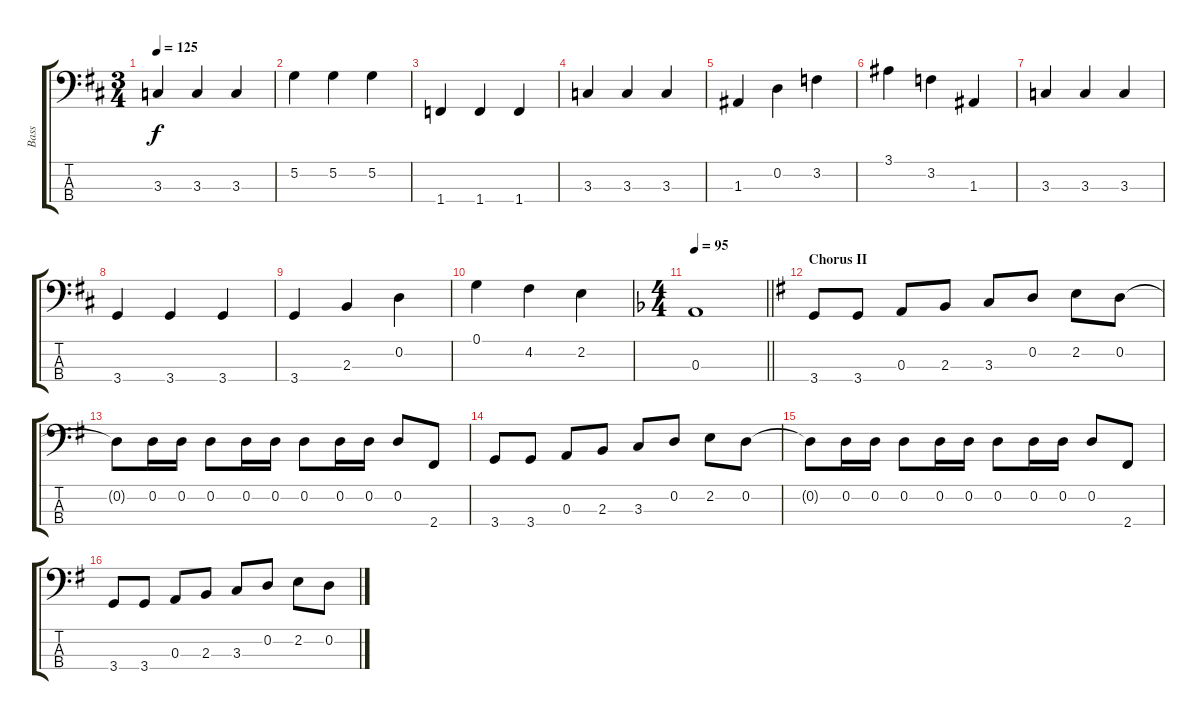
\track ("Bass" "Bass") {instrument electricbassfinger}
\staff {score tabs}
\tuning (G2 D2 A1 E1) {hide}
\ts (3 4)
\tempo 125
\clef f4
\ks d
3.3.4{dy f} 3.3.4 3.3.4 |
5.2.4 5.2.4 5.2.4 |
1.4.4 1.4.4 1.4.4 |
3.3.4 3.3.4 3.3.4 |
1.3.4 0.2.4 3.2.4 |
3.1.4 3.2.4 1.3.4 |
3.3.4 3.3.4 3.3.4 |
3.4.4 3.4.4 3.4.4 |
3.4.4 2.3.4 0.2.4 |
0.1.4 4.2.4 2.2.4 |
\ts (4 4)
\tempo 95
\barLineRight lightlight
\ks f
0.3.1 |
\section ("" "Chorus II")
\ks g
3.4.8 3.4.8 0.3.8 2.3.8 3.3.8 0.2.8 2.2.8 0.2.8 |
0.2{t}.8 0.2.16 0.2.16 0.2.8 0.2.16 0.2.16 0.2.8 0.2.16 0.2.16 0.2.8 2.4.8 |
3.4.8 3.4.8 0.3.8 2.3.8 3.3.8 0.2.8 2.2.8 0.2.8 |
0.2{t}.8 0.2.16 0.2.16 0.2.8 0.2.16 0.2.16 0.2.8 0.2.16 0.2.16 0.2.8 2.4.8 |
3.4.8 3.4.8 0.3.8 2.3.8 3.3.8 0.2.8 2.2.8 0.2.8
